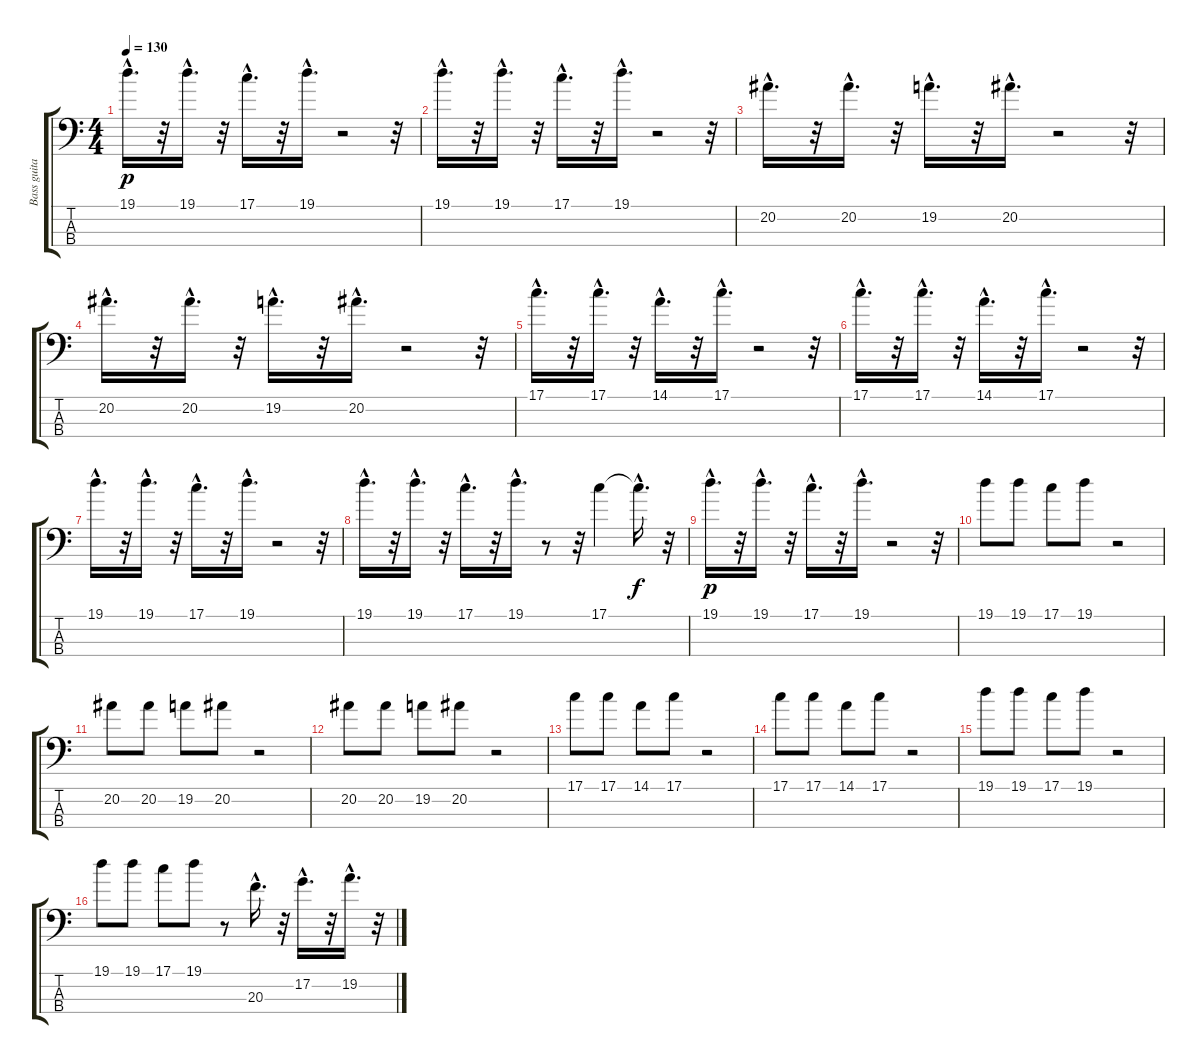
\track ("Bass guitar" "Bass guita") {instrument acousticguitarnylon}
\staff {score tabs}
\tuning (G2 D2 A1 E1) {hide}
\ts (4 4)
\tempo 130
\clef f4
\ks c
19.1{hac}.16{d dy p} r.32 19.1{hac}.16{d} r.32 17.1{hac}.16{d} r.32 19.1{hac}.16{d} r.2 r.32 |
19.1{hac}.16{d} r.32 19.1{hac}.16{d} r.32 17.1{hac}.16{d} r.32 19.1{hac}.16{d} r.2 r.32 |
20.2{hac}.16{d} r.32 20.2{hac}.16{d} r.32 19.2{hac}.16{d} r.32 20.2{hac}.16{d} r.2 r.32 |
20.2{hac}.16{d} r.32 20.2{hac}.16{d} r.32 19.2{hac}.16{d} r.32 20.2{hac}.16{d} r.2 r.32 |
17.1{hac}.16{d} r.32 17.1{hac}.16{d} r.32 14.1{hac}.16{d} r.32 17.1{hac}.16{d} r.2 r.32 |
17.1{hac}.16{d} r.32 17.1{hac}.16{d} r.32 14.1{hac}.16{d} r.32 17.1{hac}.16{d} r.2 r.32 |
19.1{hac}.16{d} r.32 19.1{hac}.16{d} r.32 17.1{hac}.16{d} r.32 19.1{hac}.16{d} r.2 r.32 |
19.1{hac}.16{d} r.32 19.1{hac}.16{d} r.32 17.1{hac}.16{d} r.32 19.1{hac}.16{d} r.8 r.32 17.1.4 17.1{hac t}.16{d dy f} r.32 |
19.1{hac}.16{d dy p} r.32 19.1{hac}.16{d} r.32 17.1{hac}.16{d} r.32 19.1{hac}.16{d} r.2 r.32 |
19.1.8 19.1.8 17.1.8 19.1.8 r.2 |
20.2.8 20.2.8 19.2.8 20.2.8 r.2 |
20.2.8 20.2.8 19.2.8 20.2.8 r.2 |
17.1.8 17.1.8 14.1.8 17.1.8 r.2 |
17.1.8 17.1.8 14.1.8 17.1.8 r.2 |
19.1.8 19.1.8 17.1.8 19.1.8 r.2 |
19.1.8 19.1.8 17.1.8 19.1.8 r.8 20.3{hac}.16{d} r.32 17.2{hac}.16{d} r.32 19.2{hac}.16{d} r.32
